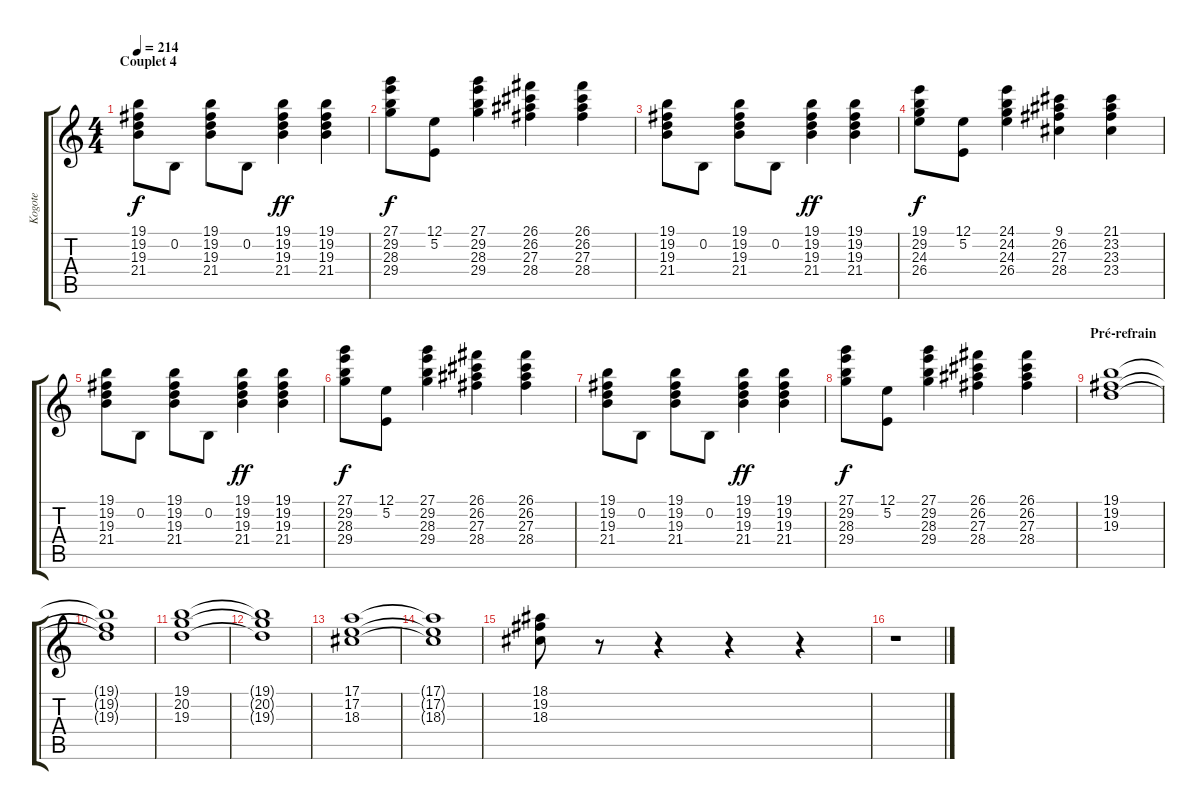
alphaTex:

\track ("Kogote" "Kogote") {instrument drawbarorgan}
\staff {score tabs}
\tuning (E4 B3 G3 D3 A2 E2) {hide}
\ts (4 4)
\section ("" "Couplet 4")
\tempo 214
\clef g2
\ks c
(19.1 19.2 19.3 21.4).8{dy f} 0.2.8 (19.1 19.2 19.3 21.4).8 0.2.8 (19.1 19.2 19.3 21.4).4{dy ff} (19.1 19.2 19.3 21.4).4 |
(27.1 29.2 28.3 29.4).8{dy f} (12.1 5.2).8 (27.1 29.2 28.3 29.4).4 (26.1 26.2 27.3 28.4).4 (26.1 26.2 27.3 28.4).4 |
(19.1 19.2 19.3 21.4).8 0.2.8 (19.1 19.2 19.3 21.4).8 0.2.8 (19.1 19.2 19.3 21.4).4{dy ff} (19.1 19.2 19.3 21.4).4 |
(19.1 29.2 24.3 26.4).8{dy f} (12.1 5.2).8 (24.1 24.2 24.3 26.4).4 (9.1 26.2 27.3 28.4).4 (21.1 23.2 23.3 23.4).4 |
(19.1 19.2 19.3 21.4).8 0.2.8 (19.1 19.2 19.3 21.4).8 0.2.8 (19.1 19.2 19.3 21.4).4{dy ff} (19.1 19.2 19.3 21.4).4 |
(27.1 29.2 28.3 29.4).8{dy f} (12.1 5.2).8 (27.1 29.2 28.3 29.4).4 (26.1 26.2 27.3 28.4).4 (26.1 26.2 27.3 28.4).4 |
(19.1 19.2 19.3 21.4).8 0.2.8 (19.1 19.2 19.3 21.4).8 0.2.8 (19.1 19.2 19.3 21.4).4{dy ff} (19.1 19.2 19.3 21.4).4 |
(27.1 29.2 28.3 29.4).8{dy f} (12.1 5.2).8 (27.1 29.2 28.3 29.4).4 (26.1 26.2 27.3 28.4).4 (26.1 26.2 27.3 28.4).4 |
\section ("" "Pré-refrain")
(19.1 19.2 19.3).1{volume 11 instrument stringensemble1} |
(19.1{t} 19.2{t} 19.3{t}).1 |
(19.1 20.2 19.3).1 |
(19.1{t} 20.2{t} 19.3{t}).1 |
(17.1 17.2 18.3).1 |
(17.1{t} 17.2{t} 18.3{t}).1 |
(18.1 19.2 18.3).8 r.8 r.4 r.4 r.4 |
r.1
